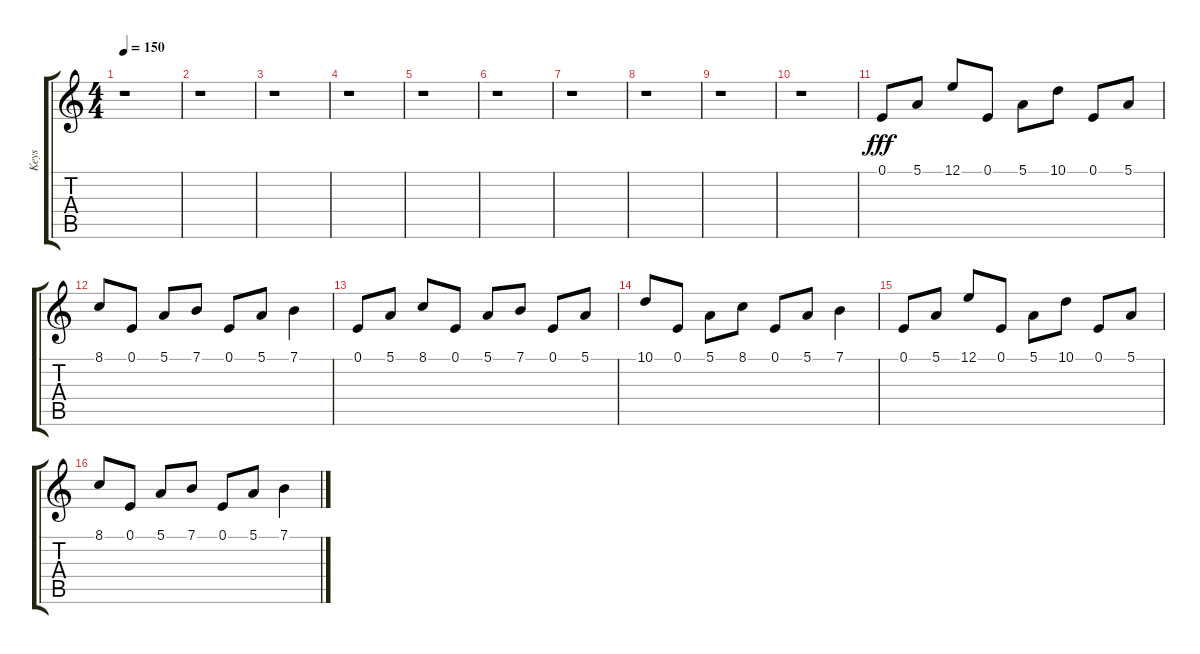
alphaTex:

\track ("Keys" "Keys") {instrument electricgrandpiano}
\staff {score tabs}
\tuning (E4 B3 G3 D3 A2 E2) {hide}
\ts (4 4)
\tempo 150
\clef g2
\ks c
r.1{dy fff} |
r.1 |
r.1 |
r.1 |
r.1 |
r.1 |
r.1 |
r.1 |
r.1 |
r.1 |
0.1.8 5.1.8 12.1.8 0.1.8 5.1.8 10.1.8 0.1.8 5.1.8 |
8.1.8 0.1.8 5.1.8 7.1.8 0.1.8 5.1.8 7.1.4 |
0.1.8 5.1.8 8.1.8 0.1.8 5.1.8 7.1.8 0.1.8 5.1.8 |
10.1.8 0.1.8 5.1.8 8.1.8 0.1.8 5.1.8 7.1.4 |
0.1.8 5.1.8 12.1.8 0.1.8 5.1.8 10.1.8 0.1.8 5.1.8 |
8.1.8 0.1.8 5.1.8 7.1.8 0.1.8 5.1.8 7.1.4
